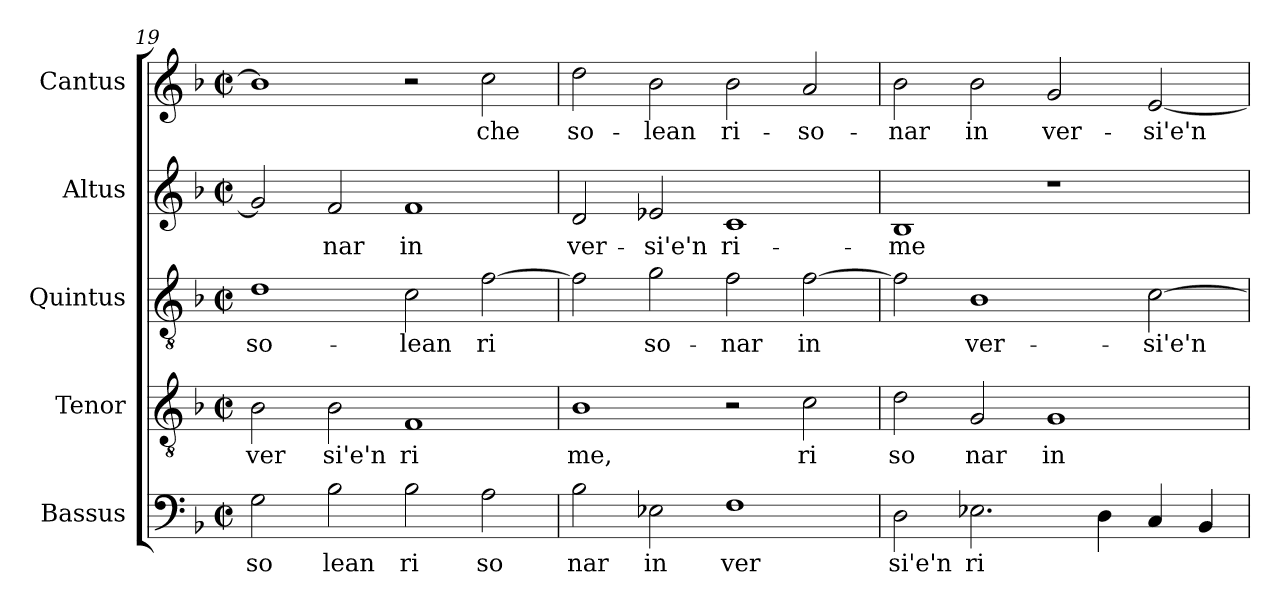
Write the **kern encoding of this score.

**kern	**text	**kern	**text	**kern	**text	**kern	**text	**kern	**text
*part5	*part5	*part4	*part4	*part3	*part3	*part2	*part2	*part1	*part1
*staff5	*staff5	*staff4	*staff4	*staff3	*staff3	*staff2	*staff2	*staff1	*staff1
*I"Bassus	*	*I"Tenor	*	*I"Quintus	*	*I"Altus	*	*I"Cantus	*
*clefF4	*	*clefGv2	*	*clefGv2	*	*clefG2	*	*clefG2	*
*k[b-]	*	*k[b-]	*	*k[b-]	*	*k[b-]	*	*k[b-]	*
*F:	*	*F:	*	*F:	*	*F:	*	*F:	*
*M2/2	*	*M2/2	*	*M2/2	*	*M2/2	*	*M2/2	*
*met(c|)	*	*met(c|)	*	*met(c|)	*	*met(c|)	*	*met(c|)	*
=19	=19	=19	=19	=19	=19	=19	=19	=19	=19
!	!LO:LY:b:cj	!	!LO:LY:b:cj	!	!LO:LY:b:cj	!	!LO:LY:b:cj	!	!LO:LY:b:cj
2G\	so	2B-\	ver	1d	so-	2g/]	--	1b-]	.
!	!LO:LY:b:cj	!	!LO:LY:b:cj	!	!	!	!LO:LY:b:cj	!	!
2B-\	lean	2B-\	si'e'n	.	.	2f/	-nar	.	.
!	!LO:LY:b:cj	!	!LO:LY:b:cj	!	!LO:LY:b:cj	!	!LO:LY:b:cj	!	!
2B-\	ri	1F	ri	2c\	-lean	1f	in	2r	.
!	!LO:LY:b:cj	!	!	!	!LO:LY:b:cj	!	!	!	!LO:LY:b:cj
2A\	so	.	.	[>2f\	ri-	.	.	2cc\	che
=20	=20	=20	=20	=20	=20	=20	=20	=20	=20
!	!LO:LY:b:cj	!	!LO:LY:b:cj	!	!LO:LY:b:cj	!	!LO:LY:b:cj	!	!LO:LY:b:cj
2B-\	nar	1B-	me,	2f\]	--	2d/	ver-	2dd\	so-
!	!LO:LY:b:cj	!	!	!	!LO:LY:b:cj	!	!LO:LY:b:cj	!	!LO:LY:b:cj
2E-X\	in	.	.	2g\	-so-	2e-X/	-si'e'n	2b-\	-lean
!	!LO:LY:b:cj	!	!	!	!LO:LY:b:cj	!	!LO:LY:b:cj	!	!LO:LY:b:cj
1F	ver	2r	.	2f\	-nar	1c	ri-	2b-\	ri-
!	!	!	!LO:LY:b:cj	!	!LO:LY:b:cj	!	!	!	!LO:LY:b:cj
.	.	2c\	ri	[>2f\	in	.	.	2a/	-so-
=21	=21	=21	=21	=21	=21	=21	=21	=21	=21
!	!LO:LY:b:cj	!	!LO:LY:b:cj	!	!LO:LY:b:cj	!	!LO:LY:b:cj	!	!LO:LY:b:cj
2D\	si'e'n	2d\	so	2f\]	.	1B-	-me	2b-\	-nar
!	!LO:LY:b:cj	!	!LO:LY:b:cj	!	!LO:LY:b:cj	!	!	!	!LO:LY:b:cj
2.E-\	ri	2G/	nar	1B-	ver-	.	.	2b-\	in
!	!	!	!LO:LY:b:cj	!	!	!	!	!	!LO:LY:b:cj
.	.	1G	in	.	.	1r	.	2g/	ver-
!	!LO:LY:b:cj	!	!	!	!	!	!	!	!
4D\	.	.	.	.	.	.	.	.	.
!	!LO:LY:b:cj	!	!	!	!LO:LY:b:cj	!	!	!	!LO:LY:b:cj
4C/	.	.	.	[<2c\	-si'e'n	.	.	[<2e/	-si'e'n
!	!LO:LY:b:cj	!	!	!	!	!	!	!	!
4BB-/	.	.	.	.	.	.	.	.	.
=	=	=	=	=	=	=	=	=	=
*-	*-	*-	*-	*-	*-	*-	*-	*-	*-
